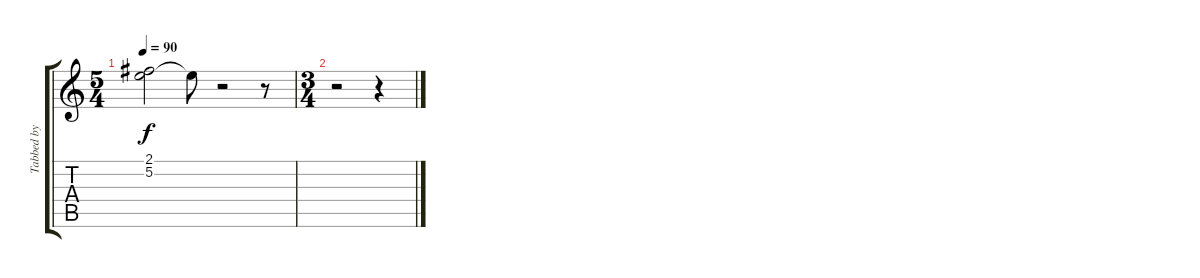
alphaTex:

\track ("Tabbed by Adam Fisher" "Tabbed by ") {instrument distortionguitar}
\staff {score tabs}
\tuning (E4 B3 G3 D3 A2 E2) {hide}
\ts (5 4)
\tempo 90
\clef g2
\ks c
(2.1{t} 5.2).2{dy f} 5.2{t}.8 r.2 r.8 |
\ts (3 4)
r.2 r.4
